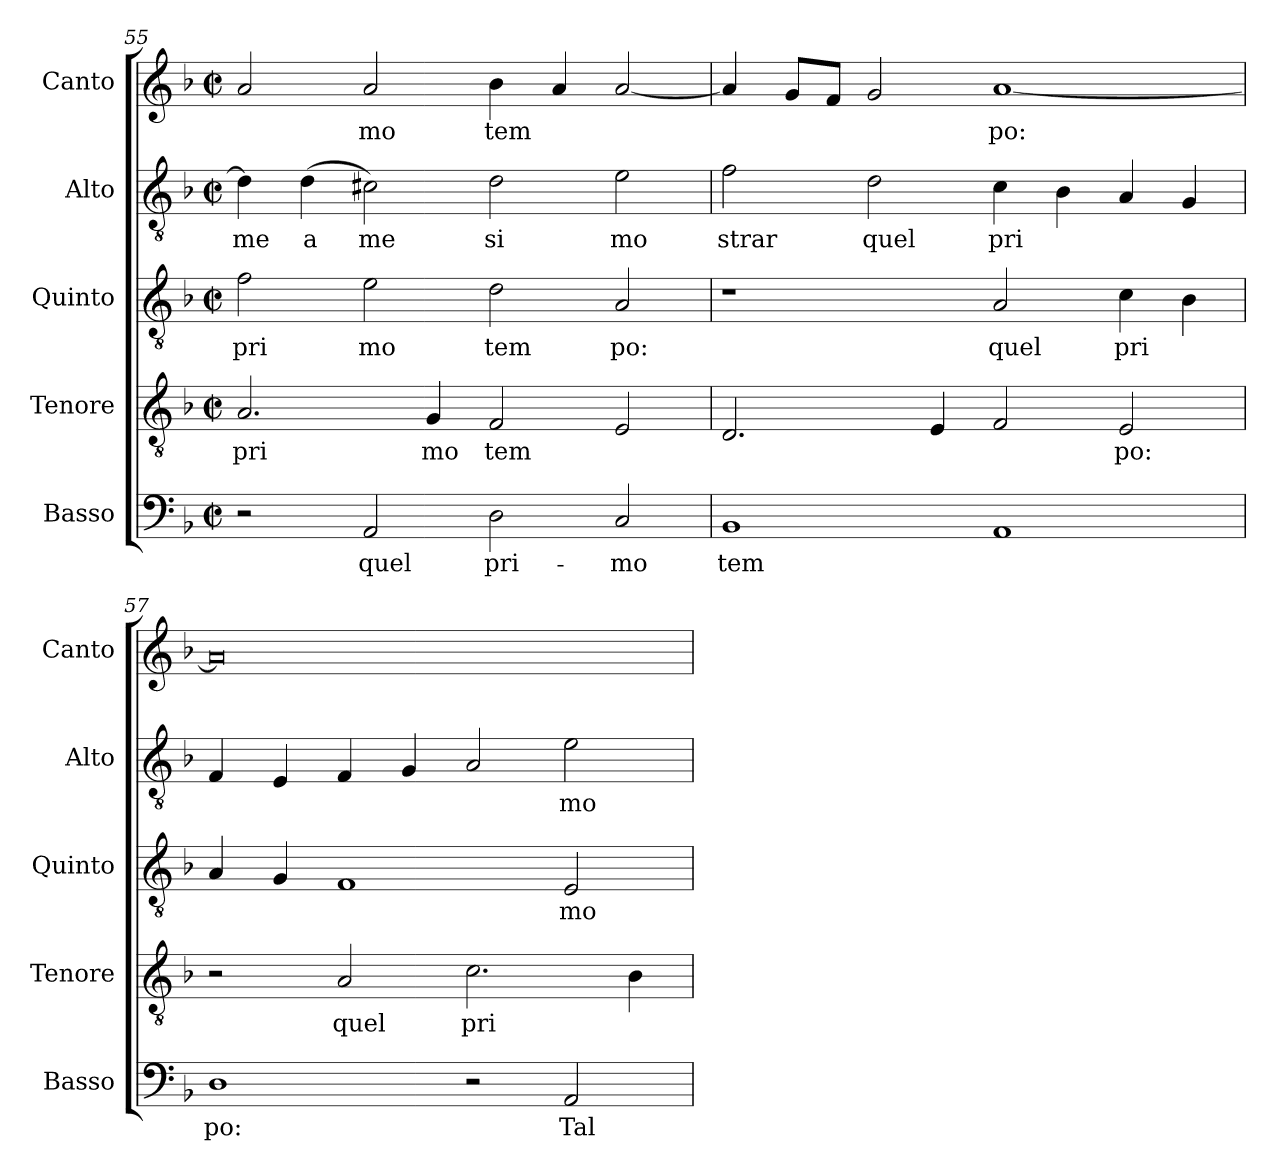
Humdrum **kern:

**kern	**text	**kern	**text	**kern	**text	**kern	**text	**kern	**text
*part5	*part5	*part4	*part4	*part3	*part3	*part2	*part2	*part1	*part1
*staff5	*staff5	*staff4	*staff4	*staff3	*staff3	*staff2	*staff2	*staff1	*staff1
*I"Basso	*	*I"Tenore	*	*I"Quinto	*	*I"Alto	*	*I"Canto	*
*I'Basso	*	*I'Tenore	*	*I'Quinto	*	*I'Alto	*	*I'Canto	*
*clefF4	*	*clefGv2	*	*clefGv2	*	*clefGv2	*	*clefG2	*
*k[b-]	*	*k[b-]	*	*k[b-]	*	*k[b-]	*	*k[b-]	*
*F:	*	*F:	*	*F:	*	*F:	*	*F:	*
*M2/2	*	*M2/2	*	*M2/2	*	*M2/2	*	*M2/2	*
*met(c|)	*	*met(c|)	*	*met(c|)	*	*met(c|)	*	*met(c|)	*
=55	=55	=55	=55	=55	=55	=55	=55	=55	=55
!	!	!	!LO:LY:b:cj	!	!LO:LY:b:cj	!	!LO:LY:b:cj	!	!LO:LY:b:cj
2r	.	2.A/	pri	2f\	pri	4d\]	me	2a/	--
!	!	!	!	!	!	!	!LO:LY:b:cj	!	!
.	.	.	.	.	.	(<4d\	a	.	.
!	!LO:LY:b:cj	!	!	!	!LO:LY:b:cj	!	!LO:LY:b:cj	!	!LO:LY:b:cj
2AA/	quel	.	.	2e\	mo	2c#X\)	me	2a/	-mo
!	!	!	!LO:LY:b:cj	!	!	!	!	!	!
.	.	4G/	mo	.	.	.	.	.	.
!	!LO:LY:b:cj	!	!LO:LY:b:cj	!	!LO:LY:b:cj	!	!LO:LY:b:cj	!	!LO:LY:b:cj
2D\	pri-	2F/	tem	2d\	tem	2d\	si	4b-\	tem-
!	!	!	!	!	!	!	!	!	!LO:LY:b:cj
.	.	.	.	.	.	.	.	4a/	--
!	!LO:LY:b:cj	!	!LO:LY:b:cj	!	!LO:LY:b:cj	!	!LO:LY:b:cj	!	!LO:LY:b:cj
2C/	-mo	2E/	.	2A/	po:	2e\	mo	[<2a/	--
=56	=56	=56	=56	=56	=56	=56	=56	=56	=56
!	!LO:LY:b:cj	!	!LO:LY:b:cj	!	!	!	!LO:LY:b:cj	!	!LO:LY:b:cj
1BB-	tem-	2.D/	.	1r	.	2f\	strar	4a/]	--
!	!	!	!	!	!	!	!	!	!LO:LY:b:cj
.	.	.	.	.	.	.	.	8g/L	--
!	!	!	!	!	!	!	!	!	!LO:LY:b:cj
.	.	.	.	.	.	.	.	8f/J	--
!	!	!	!	!	!	!	!LO:LY:b:cj	!	!LO:LY:b:cj
.	.	.	.	.	.	2d\	quel	2g/	--
!	!	!	!LO:LY:b:cj	!	!	!	!	!	!
.	.	4E/	.	.	.	.	.	.	.
!	!LO:LY:b:cj	!	!LO:LY:b:cj	!	!LO:LY:b:cj	!	!LO:LY:b:cj	!	!LO:LY:b:cj
1AA	--	2F/	.	2A/	quel	4c\	pri	[<1a	-po:
!	!	!	!	!	!	!	!LO:LY:b:cj	!	!
.	.	.	.	.	.	4B-\	.	.	.
!	!	!	!LO:LY:b:cj	!	!LO:LY:b:cj	!	!LO:LY:b:cj	!	!
.	.	2E/	po:	4c\	pri	4A/	.	.	.
!	!	!	!	!	!LO:LY:b:cj	!	!LO:LY:b:cj	!	!
.	.	.	.	4B-\	.	4G/	.	.	.
=57	=57	=57	=57	=57	=57	=57	=57	=57	=57
!	!LO:LY:b:cj	!	!	!	!LO:LY:b:cj	!	!LO:LY:b:cj	!	!LO:LY:b:cj
1D	-po:	2r	.	4A/	.	4F/	.	0a]	.
!	!	!	!	!	!LO:LY:b:cj	!	!LO:LY:b:cj	!	!
.	.	.	.	4G/	.	4E/	.	.	.
!	!	!	!LO:LY:b:cj	!	!LO:LY:b:cj	!	!LO:LY:b:cj	!	!
.	.	2A/	quel	1F	.	4F/	.	.	.
!	!	!	!	!	!	!	!LO:LY:b:cj	!	!
.	.	.	.	.	.	4G/	.	.	.
!	!	!	!LO:LY:b:cj	!	!	!	!LO:LY:b:cj	!	!
2r	.	2.c\	pri	.	.	2A/	.	.	.
!	!LO:LY:b:cj	!	!	!	!LO:LY:b:cj	!	!LO:LY:b:cj	!	!
2AA/	Tal	.	.	2E/	mo	2e\	mo	.	.
!	!	!	!LO:LY:b:cj	!	!	!	!	!	!
.	.	4B-\	.	.	.	.	.	.	.
=	=	=	=	=	=	=	=	=	=
*-	*-	*-	*-	*-	*-	*-	*-	*-	*-
